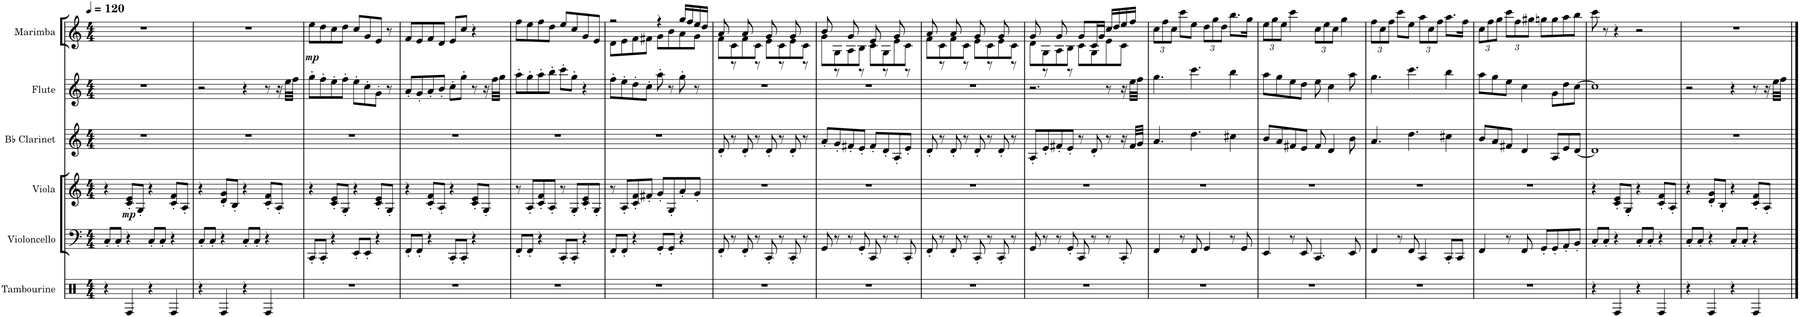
**kern	**kern	**kern	**dynam	**kern	**kern	**kern	**dynam
*part6	*part5	*part4	*part4	*part3	*part2	*part1	*part1
*staff6	*staff5	*staff4	*staff4	*staff3	*staff2	*staff1	*staff1
*I"Tambourine	*I"Violoncello	*I"Viola	*	*I"Bb Clarinet	*I"Flute	*I"Marimba	*
*I'Tamb.	*I'Vc.	*I'Vla.	*	*I'Bb Cl.	*I'Fl.	*I'Mrm.	*
*clefX	*clefF4	*clefG2	*	*clefG2	*clefG2	*clefG2	*
*	*	*	*	*Trd1c2	*	*	*
*k[]	*k[]	*k[]	*	*k[]	*k[]	*k[]	*
*M4/4	*M4/4	*M4/4	*	*M4/4	*M4/4	*M4/4	*
*MM120	*MM120	*MM120	*	*MM120	*MM120	*MM120	*
=1	=1	=1	=1	=1	=1	=1	=1
4r	8C'/L	4r	.	1r	1r	1r	.
.	8C'/J	.	.	.	.	.	.
!	!	!	!LO:DY:b	!	!	!	!
4F/	4r	8c/' 8e/'L	mp	.	.	.	.
.	.	8G'/J	.	.	.	.	.
4r	8C'/L	4r	.	.	.	.	.
.	8C'/J	.	.	.	.	.	.
4F/	4r	8c/' 8f/'L	.	.	.	.	.
.	.	8A'/J	.	.	.	.	.
=2	=2	=2	=2	=2	=2	=2	=2
4r	8C'/L	4r	.	1r	2r	1r	.
.	8C'/J	.	.	.	.	.	.
4F/	4r	8d/' 8g/'L	.	.	.	.	.
.	.	8B'/J	.	.	.	.	.
4r	8C'/L	4r	.	.	4r	.	.
.	8C'/J	.	.	.	.	.	.
4F/	4r	8c/' 8f/'L	.	.	8r	.	.
.	.	8A'/J	.	.	16r	.	.
.	.	.	.	.	32ee\LLL	.	.
.	.	.	.	.	32ff\JJJ	.	.
=3	=3	=3	=3	=3	=3	=3	=3
!	!	!	!	!	!	!	!LO:DY:b
1r	8CC'/L	4r	.	1r	8gg'\L	8ee\L	mp
.	8CC'/J	.	.	.	8ff'\	8dd\	.
.	4r	8c/' 8e/'L	.	.	8ee'\	8cc\	.
.	.	8G'/J	.	.	8ff'\J	8dd\J	.
.	8EE'/L	4r	.	.	8ee'\L	8cc/L	.
.	8EE'/J	.	.	.	8cc'\	8g/	.
.	4r	8c/' 8e/'L	.	.	8g'\J	8e/J	.
.	.	8G'/J	.	.	8r	8r	.
=4	=4	=4	=4	=4	=4	=4	=4
1r	8FF'/L	4r	.	1r	8a'/L	8f/L	.
.	8FF'/J	.	.	.	8g'/	8e/	.
.	4r	8c/' 8f/'L	.	.	8a'/	8f/	.
.	.	8A'/J	.	.	8b'/J	8d/J	.
.	8CC'/L	4r	.	.	8cc'\L	8e/L	.
.	8CC'/J	.	.	.	8gg'\J	8cc/J	.
.	4r	8c/' 8e/'L	.	.	8r	4r	.
.	.	8G'/J	.	.	16r	.	.
.	.	.	.	.	32ff\LLL	.	.
.	.	.	.	.	32gg\JJJ	.	.
=5	=5	=5	=5	=5	=5	=5	=5
1r	8FF'/L	8r	.	1r	8aa'\L	8ff\L	.
.	8FF'/J	8A'/L	.	.	8gg'\	8ee\	.
.	4r	8c/' 8f/'	.	.	8aa'\	8ff\	.
.	.	8A'/J	.	.	8bb'\J	8dd\J	.
.	8CC'/L	8r	.	.	8ccc'\L	8ee/L	.
.	8CC'/J	8G'/L	.	.	8gg'\J	8cc/	.
.	4r	8c/' 8e/'	.	.	4r	8g/	.
.	.	8G'/J	.	.	.	8e/J	.
=6	=6	=6	=6	=6	=6	=6	=6
*	*	*	*	*	*	*^	*
1r	8FF'/L	8r	.	1r	8ff'\L	2r	8d\L	.
.	8FF'/J	8A'/L	.	.	8ee'\	.	8e\	.
.	4r	8c/' 8f/'	.	.	8dd'\	.	8f\	.
.	.	8f#X'/J	.	.	8cc'\J	.	8f#X\J	.
.	8GG'/L	8g'/L	.	.	8aa'\	4r	8g\L	.
.	8GG'/J	8G'/	.	.	8r	.	8b\	.
.	4r	8a'/	.	.	8gg'\	16gg/LL	8a\	.
.	.	.	.	.	.	16ff/	.	.
.	.	8g'/J	.	.	8r	16ee/	8g\J	.
.	.	.	.	.	.	16dd/JJ	.	.
=7	=7	=7	=7	=7	=7	=7	=7	=7
1r	8FF'/	1r	.	8d'/	1r	8f\L	8a/	.
.	8r	.	.	8r	.	8c\	8r	.
.	8FF'/	.	.	8d'/	.	8f\	8a/	.
.	8r	.	.	8r	.	8c\J	8r	.
.	8CC'/	.	.	8d'/	.	8e\L	8g/	.
.	8r	.	.	8r	.	8c\	8r	.
.	8CC'/	.	.	8d'/	.	8e\	8g/	.
.	8r	.	.	8r	.	8c\J	8r	.
=8	=8	=8	=8	=8	=8	=8	=8	=8
1r	8GG/	1r	.	8a'/L	1r	8g\L	8b/	.
.	8r	.	.	8g'/	.	8G\	8r	.
.	8r	.	.	8f#X'/	.	8A\	8g/	.
.	8GG'/	.	.	8e'/J	.	8B\J	8r	.
.	8CC/	.	.	8f#'/L	.	8c\L	8e/	.
.	8r	.	.	8d'/	.	8G\	8r	.
.	8r	.	.	8A'/	.	8e\	8g/	.
.	8CC'/	.	.	8e'/J	.	8c\J	8r	.
=9	=9	=9	=9	=9	=9	=9	=9	=9
1r	8FF'/	1r	.	8d'/	1r	8f\L	8a/	.
.	8r	.	.	8r	.	8c\	8r	.
.	8FF'/	.	.	8d'/	.	8f\	8a/	.
.	8r	.	.	8r	.	8c\J	8r	.
.	8CC'/	.	.	8d'/	.	8e\L	8g/	.
.	8r	.	.	8r	.	8c\	8r	.
.	8CC'/	.	.	8d'/	.	8e\	8g/	.
.	8r	.	.	8r	.	8c\J	8r	.
=10	=10	=10	=10	=10	=10	=10	=10	=10
1r	8GG/	1r	.	8A'/L	2.r	8d\L	8g/	.
.	8r	.	.	8e'/	.	8G\	8r	.
.	8r	.	.	8f#X'/	.	8A\	8g/	.
.	8GG'/	.	.	8e'/J	.	8B\J	8r	.
.	8CC/	.	.	8r	.	8c\L	8g/L	.
.	8r	.	.	8d'/	.	8G\	16c/L	.
.	.	.	.	.	.	.	16g/JJ	.
.	8r	.	.	8r	8r	8e\	16cc/LL	.
.	.	.	.	.	.	.	16dd/	.
.	8CC'/	.	.	16r	16r	8c\J	16ee/	.
.	.	.	.	32f#/LLL	32ee\LLL	.	16ff/JJ	.
.	.	.	.	32g/JJJ	32ff\JJJ	.	.	.
*	*	*	*	*	*	*v	*v	*
=11	=11	=11	=11	=11	=11	=11	=11
*	*	*	*	*	*	*Xbrackettup	*
1r	4FF/	1r	.	4.a/	4.gg\	12cc\L	.
.	.	.	.	.	.	12ff\	.
.	.	.	.	.	.	12cc\J	.
.	8r	.	.	.	.	8ccc\L	.
.	8FF/	.	.	4.dd\	4.ccc\	8ee\J	.
.	4GG/	.	.	.	.	12dd\L	.
.	.	.	.	.	.	12gg\	.
.	.	.	.	.	.	12dd\J	.
.	8r	.	.	4cc#X\	4bb\	8.bb\L	.
.	8GG/	.	.	.	.	.	.
.	.	.	.	.	.	16gg\Jk	.
=12	=12	=12	=12	=12	=12	=12	=12
1r	4EE/	1r	.	8b/L	8aa\L	12ee\L	.
.	.	.	.	.	.	12gg\	.
.	.	.	.	8a/	8gg\	.	.
.	.	.	.	.	.	12ee\J	.
.	8r	.	.	8f#X/	8ee\	4ccc\	.
.	8EE/	.	.	8e/J	8dd\J	.	.
.	4.CC/	.	.	8f#/	8ee\	12cc\L	.
.	.	.	.	.	.	12ee\	.
.	.	.	.	4d/	4cc\	.	.
.	.	.	.	.	.	12cc\J	.
.	.	.	.	.	.	4gg\	.
.	8EE/	.	.	8b\	8aa\	.	.
=13	=13	=13	=13	=13	=13	=13	=13
1r	4FF/	1r	.	4.a/	4.gg\	12ff\L	.
.	.	.	.	.	.	12cc\	.
.	.	.	.	.	.	12ff\J	.
.	8r	.	.	.	.	8ccc\L	.
.	8FF/	.	.	4.dd\	4.ccc\	8ee\J	.
.	4CC/	.	.	.	.	12aa\L	.
.	.	.	.	.	.	12cc\	.
.	.	.	.	.	.	12ff\J	.
.	8CC'/L	.	.	4cc#X\	4bb\	8.aa\L	.
.	8CC/J	.	.	.	.	.	.
.	.	.	.	.	.	16ff\Jk	.
=14	=14	=14	=14	=14	=14	=14	=14
1r	4FF/	1r	.	8b/L	8aa\L	12cc\L	.
.	.	.	.	.	.	12ff\	.
.	.	.	.	8a/	8gg\	.	.
.	.	.	.	.	.	12gg\J	.
.	8r	.	.	8f#X/J	8ee\J	12ccc\L	.
.	.	.	.	.	.	12ff\	.
.	8FF/	.	.	4d/	4cc\	.	.
.	.	.	.	.	.	12gg#X\J	.
.	8GG'/L	.	.	.	.	8ggn\L	.
.	8GG'/	.	.	8A/L	8g\L	8gg\	.
.	8AA'/	.	.	8e/	8dd\	8aa\	.
.	8BB'/J	.	.	[8d/J	[8cc\J	8bb\J	.
=15	=15	=15	=15	=15	=15	=15	=15
4r	8C'/L	4r	.	1d]	1cc]	8ccc\	.
.	8C'/J	.	.	.	.	8r	.
4F/	4r	8c/' 8e/'L	.	.	.	4r	.
.	.	8G'/J	.	.	.	.	.
4r	8C'/L	4r	.	.	.	2r	.
.	8C'/J	.	.	.	.	.	.
4F/	4r	8c/' 8f/'L	.	.	.	.	.
.	.	8A'/J	.	.	.	.	.
=16	=16	=16	=16	=16	=16	=16	=16
4r	8C'/L	4r	.	1r	2r	1r	.
.	8C'/J	.	.	.	.	.	.
4F/	4r	8d/' 8g/'L	.	.	.	.	.
.	.	8B'/J	.	.	.	.	.
4r	8C'/L	4r	.	.	4r	.	.
.	8C'/J	.	.	.	.	.	.
4F/	4r	8c/' 8f/'L	.	.	8r	.	.
.	.	8A'/J	.	.	16r	.	.
.	.	.	.	.	32ee\LLL	.	.
.	.	.	.	.	32ff\JJJ	.	.
==	==	==	==	==	==	==	==
*-	*-	*-	*-	*-	*-	*-	*-
